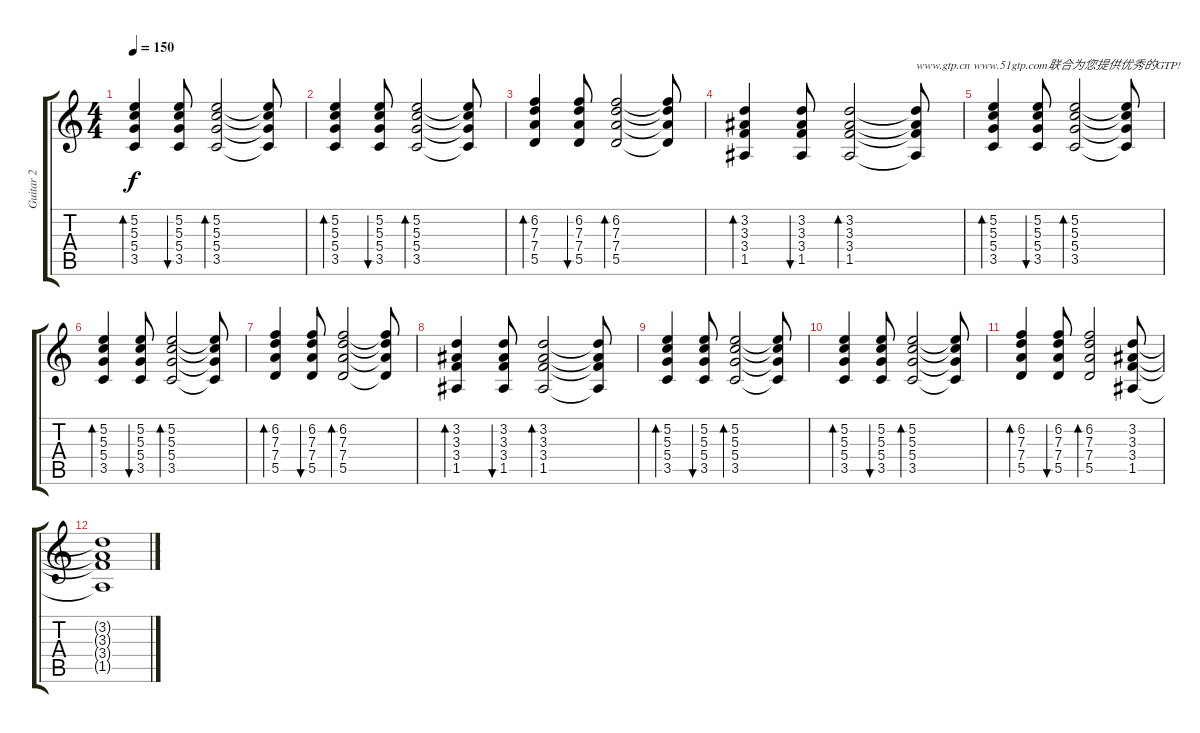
\track ("Guitar 2" "Guitar 2") {instrument electricguitarjazz}
\staff {score tabs}
\tuning (E4 B3 G3 D3 A2 E2) {hide}
\ts (4 4)
\tempo 150
\clef g2
\ks c
(5.2 5.3 5.4 3.5).4{bd 120 dy f} (5.2 5.3 5.4 3.5).8{bu 60} (5.2 5.3 5.4 3.5).2{bd 60} (5.2{t} 5.3{t} 5.4{t} 3.5{t}).8 |
(5.2 5.3 5.4 3.5).4{bd 120} (5.2 5.3 5.4 3.5).8{bu 60} (5.2 5.3 5.4 3.5).2{bd 60} (5.2{t} 5.3{t} 5.4{t} 3.5{t}).8 |
(6.2 7.3 7.4 5.5).4{bd 120} (6.2 7.3 7.4 5.5).8{bu 60} (6.2 7.3 7.4 5.5).2{bd 60} (6.2{t} 7.3{t} 7.4{t} 5.5{t}).8 |
(3.2 3.3 3.4 1.5).4{bd 120} (3.2 3.3 3.4 1.5).8{bu 60} (3.2 3.3 3.4 1.5).2{bd 60} (3.2{t} 3.3{t} 3.4{t} 1.5{t}).8{txt "www.gtp.cn www.51gtp.com联合为您提供优秀的GTP!"} |
(5.2 5.3 5.4 3.5).4{bd 120} (5.2 5.3 5.4 3.5).8{bu 60} (5.2 5.3 5.4 3.5).2{bd 60} (5.2{t} 5.3{t} 5.4{t} 3.5{t}).8 |
(5.2 5.3 5.4 3.5).4{bd 120} (5.2 5.3 5.4 3.5).8{bu 60} (5.2 5.3 5.4 3.5).2{bd 60} (5.2{t} 5.3{t} 5.4{t} 3.5{t}).8 |
(6.2 7.3 7.4 5.5).4{bd 120} (6.2 7.3 7.4 5.5).8{bu 60} (6.2 7.3 7.4 5.5).2{bd 60} (6.2{t} 7.3{t} 7.4{t} 5.5{t}).8 |
(3.2 3.3 3.4 1.5).4{bd 120} (3.2 3.3 3.4 1.5).8{bu 60} (3.2 3.3 3.4 1.5).2{bd 60} (3.2{t} 3.3{t} 3.4{t} 1.5{t}).8 |
(5.2 5.3 5.4 3.5).4{bd 120} (5.2 5.3 5.4 3.5).8{bu 60} (5.2 5.3 5.4 3.5).2{bd 60} (5.2{t} 5.3{t} 5.4{t} 3.5{t}).8 |
(5.2 5.3 5.4 3.5).4{bd 120} (5.2 5.3 5.4 3.5).8{bu 60} (5.2 5.3 5.4 3.5).2{bd 60} (5.2{t} 5.3{t} 5.4{t} 3.5{t}).8 |
(6.2 7.3 7.4 5.5).4{bd 120} (6.2 7.3 7.4 5.5).8{bu 60} (6.2 7.3 7.4 5.5).2{bd 60} (3.2 3.3 3.4 1.5).8 |
(3.2{t} 3.3{t} 3.4{t} 1.5{t}).1
